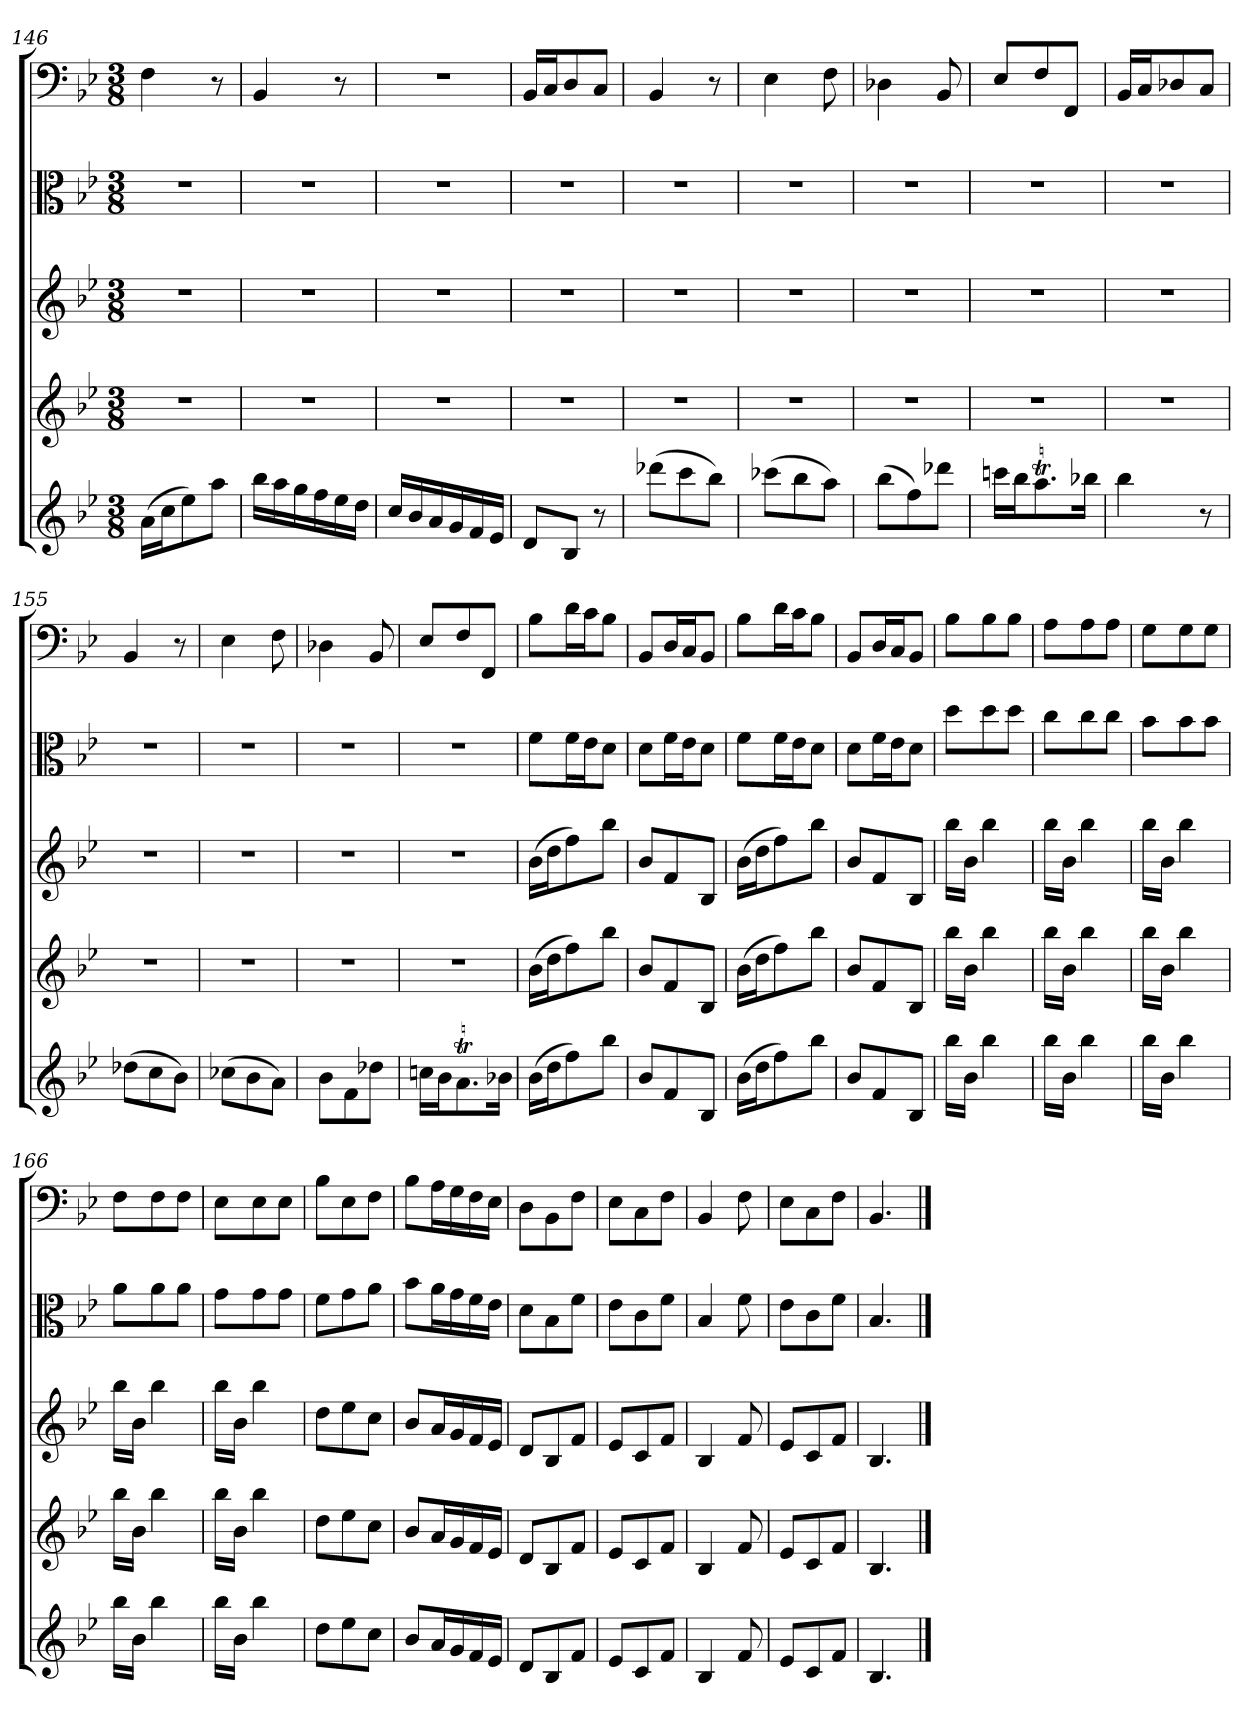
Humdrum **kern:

**kern	**kern	**kern	**kern	**kern
*part5	*part4	*part3	*part2	*part1
*staff5	*staff4	*staff3	*staff2	*staff1
*clefG2	*clefG2	*clefG2	*clefC3	*clefF4
*k[b-e-]	*k[b-e-]	*k[b-e-]	*k[b-e-]	*k[b-e-]
*B-:	*B-:	*B-:	*B-:	*B-:
*M3/8	*M3/8	*M3/8	*M3/8	*M3/8
=146	=146	=146	=146	=146
(16a\LL	4.r	4.r	4.r	4F\
16cc\J	.	.	.	.
8ee-\)	.	.	.	.
8aa\J	.	.	.	8r
=147	=147	=147	=147	=147
16bb-\LL	4.r	4.r	4.r	4BB-/
16aa\	.	.	.	.
16gg\	.	.	.	.
16ff\	.	.	.	.
16ee-\	.	.	.	8r
16dd\JJ	.	.	.	.
=148	=148	=148	=148	=148
16cc/LL	4.r	4.r	4.r	4.r
16b-/	.	.	.	.
16a/	.	.	.	.
16g/	.	.	.	.
16f/	.	.	.	.
16e-/JJ	.	.	.	.
=149	=149	=149	=149	=149
8d/L	4.r	4.r	4.r	16BB-/LL
.	.	.	.	16C/J
8B-/J	.	.	.	8D/
8r	.	.	.	8C/J
=150	=150	=150	=150	=150
(8ddd-X\L	4.r	4.r	4.r	4BB-/
8ccc\	.	.	.	.
8bb-\J)	.	.	.	8r
=151	=151	=151	=151	=151
(8ccc-X\L	4.r	4.r	4.r	4E-\
8bb-\	.	.	.	.
8aa\J)	.	.	.	8F\
=152	=152	=152	=152	=152
(8bb-\L	4.r	4.r	4.r	4D-X\
8ff\)	.	.	.	.
8ddd-X\J	.	.	.	8BB-/
=153	=153	=153	=153	=153
16cccn\LL	4.r	4.r	4.r	8E-/L
16bb-\J	.	.	.	.
8.aaT\	.	.	.	8F/
.	.	.	.	8FF/J
16bb-X\Jk	.	.	.	.
=154	=154	=154	=154	=154
4bb-\	4.r	4.r	4.r	16BB-/LL
.	.	.	.	16C/J
.	.	.	.	8D-X/
8r	.	.	.	8C/J
=155	=155	=155	=155	=155
(8dd-X\L	4.r	4.r	4.r	4BB-/
8cc\	.	.	.	.
8b-\J)	.	.	.	8r
=156	=156	=156	=156	=156
(8cc-X\L	4.r	4.r	4.r	4E-\
8b-\	.	.	.	.
8a\J)	.	.	.	8F\
=157	=157	=157	=157	=157
8b-\L	4.r	4.r	4.r	4D-X\
8f\	.	.	.	.
8dd-X\J	.	.	.	8BB-/
=158	=158	=158	=158	=158
16ccn\LL	4.r	4.r	4.r	8E-/L
16b-\J	.	.	.	.
8.aT\	.	.	.	8F/
.	.	.	.	8FF/J
16b-X\Jk	.	.	.	.
=159	=159	=159	=159	=159
(16b-\LL	(16b-\LL	(16b-\LL	8f\L	8B-\L
16dd\J	16dd\J	16dd\J	.	.
8ff\)	8ff\)	8ff\)	16f\L	16d\L
.	.	.	16e-\J	16c\J
8bb-\J	8bb-\J	8bb-\J	8d\J	8B-\J
=160	=160	=160	=160	=160
8b-/L	8b-/L	8b-/L	8d\L	8BB-/L
8f/	8f/	8f/	16f\L	16D/L
.	.	.	16e-\J	16C/J
8B-/J	8B-/J	8B-/J	8d\J	8BB-/J
=161	=161	=161	=161	=161
(16b-\LL	(16b-\LL	(16b-\LL	8f\L	8B-\L
16dd\J	16dd\J	16dd\J	.	.
8ff\)	8ff\)	8ff\)	16f\L	16d\L
.	.	.	16e-\J	16c\J
8bb-\J	8bb-\J	8bb-\J	8d\J	8B-\J
=162	=162	=162	=162	=162
8b-/L	8b-/L	8b-/L	8d\L	8BB-/L
8f/	8f/	8f/	16f\L	16D/L
.	.	.	16e-\J	16C/J
8B-/J	8B-/J	8B-/J	8d\J	8BB-/J
=163	=163	=163	=163	=163
16bb-\LL	16bb-\LL	16bb-\LL	8dd\L	8B-\L
16b-\JJ	16b-\JJ	16b-\JJ	.	.
4bb-\	4bb-\	4bb-\	8dd\	8B-\
.	.	.	8dd\J	8B-\J
=164	=164	=164	=164	=164
16bb-\LL	16bb-\LL	16bb-\LL	8cc\L	8A\L
16b-\JJ	16b-\JJ	16b-\JJ	.	.
4bb-\	4bb-\	4bb-\	8cc\	8A\
.	.	.	8cc\J	8A\J
=165	=165	=165	=165	=165
16bb-\LL	16bb-\LL	16bb-\LL	8b-\L	8G\L
16b-\JJ	16b-\JJ	16b-\JJ	.	.
4bb-\	4bb-\	4bb-\	8b-\	8G\
.	.	.	8b-\J	8G\J
=166	=166	=166	=166	=166
16bb-\LL	16bb-\LL	16bb-\LL	8a\L	8F\L
16b-\JJ	16b-\JJ	16b-\JJ	.	.
4bb-\	4bb-\	4bb-\	8a\	8F\
.	.	.	8a\J	8F\J
=167	=167	=167	=167	=167
16bb-\LL	16bb-\LL	16bb-\LL	8g\L	8E-\L
16b-\JJ	16b-\JJ	16b-\JJ	.	.
4bb-\	4bb-\	4bb-\	8g\	8E-\
.	.	.	8g\J	8E-\J
=168	=168	=168	=168	=168
8dd\L	8dd\L	8dd\L	8f\L	8B-\L
8ee-\	8ee-\	8ee-\	8g\	8E-\
8cc\J	8cc\J	8cc\J	8a\J	8F\J
=169	=169	=169	=169	=169
8b-/L	8b-/L	8b-/L	8b-\L	8B-\L
16a/L	16a/L	16a/L	16a\L	16A\L
16g/	16g/	16g/	16g\	16G\
16f/	16f/	16f/	16f\	16F\
16e-/JJ	16e-/JJ	16e-/JJ	16e-\JJ	16E-\JJ
=170	=170	=170	=170	=170
8d/L	8d/L	8d/L	8d\L	8D\L
8B-/	8B-/	8B-/	8B-\	8BB-\
8f/J	8f/J	8f/J	8f\J	8F\J
=171	=171	=171	=171	=171
8e-/L	8e-/L	8e-/L	8e-\L	8E-\L
8c/	8c/	8c/	8c\	8C\
8f/J	8f/J	8f/J	8f\J	8F\J
=172	=172	=172	=172	=172
4B-/	4B-/	4B-/	4B-/	4BB-/
8f/	8f/	8f/	8f\	8F\
=173	=173	=173	=173	=173
8e-/L	8e-/L	8e-/L	8e-\L	8E-\L
8c/	8c/	8c/	8c\	8C\
8f/J	8f/J	8f/J	8f\J	8F\J
=174	=174	=174	=174	=174
4.B-/	4.B-/	4.B-/	4.B-/	4.BB-/
==	==	==	==	==
*-	*-	*-	*-	*-
